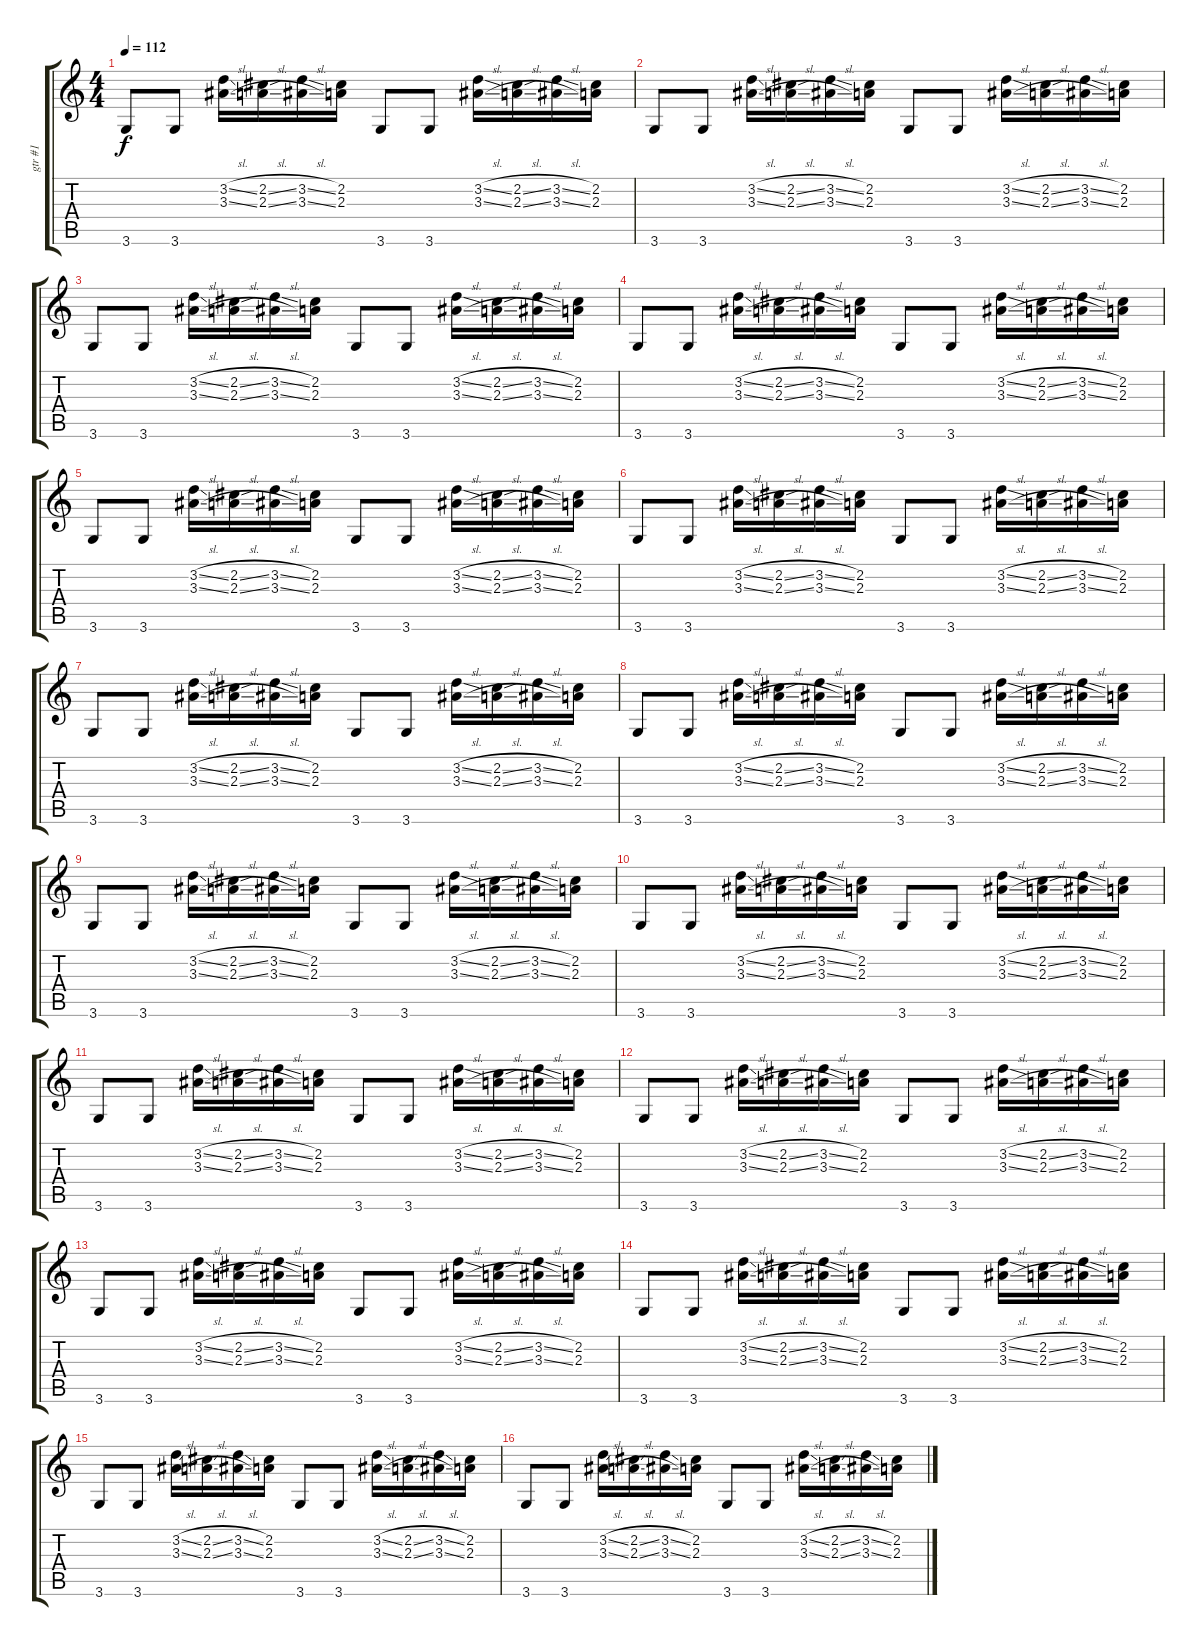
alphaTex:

\track ("gtr #1" "gtr #1") {instrument distortionguitar}
\staff {score tabs}
\tuning (E4 B3 G3 D3 A2 E2) {hide}
\ts (4 4)
\tempo 112
\clef g2
\ks c
3.6.8{dy f} 3.6.8 (3.2{sl} 3.3{sl}).16 (2.2{sl} 2.3{sl}).16 (3.2{sl} 3.3{sl}).16 (2.2 2.3).16 3.6.8 3.6.8 (3.2{sl} 3.3{sl}).16 (2.2{sl} 2.3{sl}).16 (3.2{sl} 3.3{sl}).16 (2.2 2.3).16 |
3.6.8 3.6.8 (3.2{sl} 3.3{sl}).16 (2.2{sl} 2.3{sl}).16 (3.2{sl} 3.3{sl}).16 (2.2 2.3).16 3.6.8 3.6.8 (3.2{sl} 3.3{sl}).16 (2.2{sl} 2.3{sl}).16 (3.2{sl} 3.3{sl}).16 (2.2 2.3).16 |
3.6.8 3.6.8 (3.2{sl} 3.3{sl}).16 (2.2{sl} 2.3{sl}).16 (3.2{sl} 3.3{sl}).16 (2.2 2.3).16 3.6.8 3.6.8 (3.2{sl} 3.3{sl}).16 (2.2{sl} 2.3{sl}).16 (3.2{sl} 3.3{sl}).16 (2.2 2.3).16 |
3.6.8 3.6.8 (3.2{sl} 3.3{sl}).16 (2.2{sl} 2.3{sl}).16 (3.2{sl} 3.3{sl}).16 (2.2 2.3).16 3.6.8 3.6.8 (3.2{sl} 3.3{sl}).16 (2.2{sl} 2.3{sl}).16 (3.2{sl} 3.3{sl}).16 (2.2 2.3).16 |
3.6.8 3.6.8 (3.2{sl} 3.3{sl}).16 (2.2{sl} 2.3{sl}).16 (3.2{sl} 3.3{sl}).16 (2.2 2.3).16 3.6.8 3.6.8 (3.2{sl} 3.3{sl}).16 (2.2{sl} 2.3{sl}).16 (3.2{sl} 3.3{sl}).16 (2.2 2.3).16 |
3.6.8 3.6.8 (3.2{sl} 3.3{sl}).16 (2.2{sl} 2.3{sl}).16 (3.2{sl} 3.3{sl}).16 (2.2 2.3).16 3.6.8 3.6.8 (3.2{sl} 3.3{sl}).16 (2.2{sl} 2.3{sl}).16 (3.2{sl} 3.3{sl}).16 (2.2 2.3).16 |
3.6.8 3.6.8 (3.2{sl} 3.3{sl}).16 (2.2{sl} 2.3{sl}).16 (3.2{sl} 3.3{sl}).16 (2.2 2.3).16 3.6.8 3.6.8 (3.2{sl} 3.3{sl}).16 (2.2{sl} 2.3{sl}).16 (3.2{sl} 3.3{sl}).16 (2.2 2.3).16 |
3.6.8 3.6.8 (3.2{sl} 3.3{sl}).16 (2.2{sl} 2.3{sl}).16 (3.2{sl} 3.3{sl}).16 (2.2 2.3).16 3.6.8 3.6.8 (3.2{sl} 3.3{sl}).16 (2.2{sl} 2.3{sl}).16 (3.2{sl} 3.3{sl}).16 (2.2 2.3).16 |
3.6.8 3.6.8 (3.2{sl} 3.3{sl}).16 (2.2{sl} 2.3{sl}).16 (3.2{sl} 3.3{sl}).16 (2.2 2.3).16 3.6.8 3.6.8 (3.2{sl} 3.3{sl}).16 (2.2{sl} 2.3{sl}).16 (3.2{sl} 3.3{sl}).16 (2.2 2.3).16 |
3.6.8 3.6.8 (3.2{sl} 3.3{sl}).16 (2.2{sl} 2.3{sl}).16 (3.2{sl} 3.3{sl}).16 (2.2 2.3).16 3.6.8 3.6.8 (3.2{sl} 3.3{sl}).16 (2.2{sl} 2.3{sl}).16 (3.2{sl} 3.3{sl}).16 (2.2 2.3).16 |
3.6.8 3.6.8 (3.2{sl} 3.3{sl}).16 (2.2{sl} 2.3{sl}).16 (3.2{sl} 3.3{sl}).16 (2.2 2.3).16 3.6.8 3.6.8 (3.2{sl} 3.3{sl}).16 (2.2{sl} 2.3{sl}).16 (3.2{sl} 3.3{sl}).16 (2.2 2.3).16 |
3.6.8 3.6.8 (3.2{sl} 3.3{sl}).16 (2.2{sl} 2.3{sl}).16 (3.2{sl} 3.3{sl}).16 (2.2 2.3).16 3.6.8 3.6.8 (3.2{sl} 3.3{sl}).16 (2.2{sl} 2.3{sl}).16 (3.2{sl} 3.3{sl}).16 (2.2 2.3).16 |
3.6.8 3.6.8 (3.2{sl} 3.3{sl}).16 (2.2{sl} 2.3{sl}).16 (3.2{sl} 3.3{sl}).16 (2.2 2.3).16 3.6.8 3.6.8 (3.2{sl} 3.3{sl}).16 (2.2{sl} 2.3{sl}).16 (3.2{sl} 3.3{sl}).16 (2.2 2.3).16 |
3.6.8 3.6.8 (3.2{sl} 3.3{sl}).16 (2.2{sl} 2.3{sl}).16 (3.2{sl} 3.3{sl}).16 (2.2 2.3).16 3.6.8 3.6.8 (3.2{sl} 3.3{sl}).16 (2.2{sl} 2.3{sl}).16 (3.2{sl} 3.3{sl}).16 (2.2 2.3).16 |
3.6.8 3.6.8 (3.2{sl} 3.3{sl}).16 (2.2{sl} 2.3{sl}).16 (3.2{sl} 3.3{sl}).16 (2.2 2.3).16 3.6.8 3.6.8 (3.2{sl} 3.3{sl}).16 (2.2{sl} 2.3{sl}).16 (3.2{sl} 3.3{sl}).16 (2.2 2.3).16 |
3.6.8 3.6.8 (3.2{sl} 3.3{sl}).16 (2.2{sl} 2.3{sl}).16 (3.2{sl} 3.3{sl}).16 (2.2 2.3).16 3.6.8 3.6.8 (3.2{sl} 3.3{sl}).16 (2.2{sl} 2.3{sl}).16 (3.2{sl} 3.3{sl}).16 (2.2 2.3).16
